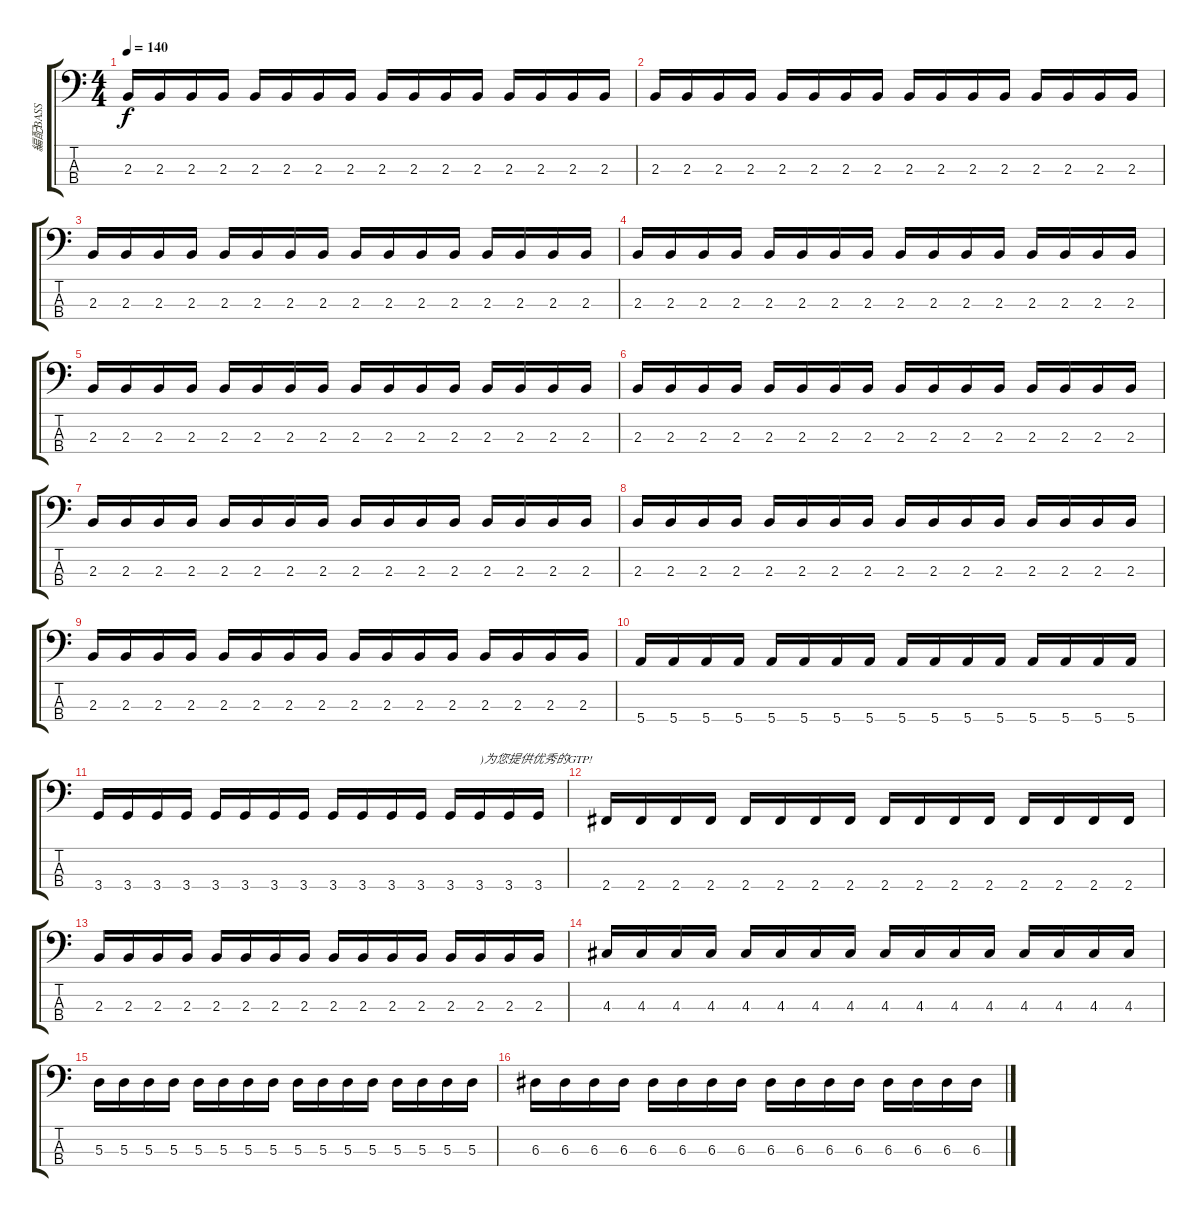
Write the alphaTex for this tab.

\track ("編配BASS" "編配BASS") {instrument electricbassfinger}
\staff {score tabs}
\tuning (G2 D2 A1 E1) {hide}
\ts (4 4)
\tempo 140
\clef f4
\ks c
2.3.16{dy f} 2.3.16 2.3.16 2.3.16 2.3.16 2.3.16 2.3.16 2.3.16 2.3.16 2.3.16 2.3.16 2.3.16 2.3.16 2.3.16 2.3.16 2.3.16 |
2.3.16 2.3.16 2.3.16 2.3.16 2.3.16 2.3.16 2.3.16 2.3.16 2.3.16 2.3.16 2.3.16 2.3.16 2.3.16 2.3.16 2.3.16 2.3.16 |
2.3.16 2.3.16 2.3.16 2.3.16 2.3.16 2.3.16 2.3.16 2.3.16 2.3.16 2.3.16 2.3.16 2.3.16 2.3.16 2.3.16 2.3.16 2.3.16 |
2.3.16 2.3.16 2.3.16 2.3.16 2.3.16 2.3.16 2.3.16 2.3.16 2.3.16 2.3.16 2.3.16 2.3.16 2.3.16 2.3.16 2.3.16 2.3.16 |
2.3.16 2.3.16 2.3.16 2.3.16 2.3.16 2.3.16 2.3.16 2.3.16 2.3.16 2.3.16 2.3.16 2.3.16 2.3.16 2.3.16 2.3.16 2.3.16 |
2.3.16 2.3.16 2.3.16 2.3.16 2.3.16 2.3.16 2.3.16 2.3.16 2.3.16 2.3.16 2.3.16 2.3.16 2.3.16 2.3.16 2.3.16 2.3.16 |
2.3.16 2.3.16 2.3.16 2.3.16 2.3.16 2.3.16 2.3.16 2.3.16 2.3.16 2.3.16 2.3.16 2.3.16 2.3.16 2.3.16 2.3.16 2.3.16 |
2.3.16 2.3.16 2.3.16 2.3.16 2.3.16 2.3.16 2.3.16 2.3.16 2.3.16 2.3.16 2.3.16 2.3.16 2.3.16 2.3.16 2.3.16 2.3.16 |
2.3.16 2.3.16 2.3.16 2.3.16 2.3.16 2.3.16 2.3.16 2.3.16 2.3.16 2.3.16 2.3.16 2.3.16 2.3.16 2.3.16 2.3.16 2.3.16 |
5.4.16 5.4.16 5.4.16 5.4.16 5.4.16 5.4.16 5.4.16 5.4.16 5.4.16 5.4.16 5.4.16 5.4.16 5.4.16 5.4.16 5.4.16 5.4.16 |
3.4.16 3.4.16 3.4.16 3.4.16 3.4.16 3.4.16 3.4.16 3.4.16 3.4.16 3.4.16 3.4.16 3.4.16 3.4.16 3.4.16{txt ")为您提供优秀的GTP!"} 3.4.16 3.4.16 |
2.4.16 2.4.16 2.4.16 2.4.16 2.4.16 2.4.16 2.4.16 2.4.16 2.4.16 2.4.16 2.4.16 2.4.16 2.4.16 2.4.16 2.4.16 2.4.16 |
2.3.16 2.3.16 2.3.16 2.3.16 2.3.16 2.3.16 2.3.16 2.3.16 2.3.16 2.3.16 2.3.16 2.3.16 2.3.16 2.3.16 2.3.16 2.3.16 |
4.3.16 4.3.16 4.3.16 4.3.16 4.3.16 4.3.16 4.3.16 4.3.16 4.3.16 4.3.16 4.3.16 4.3.16 4.3.16 4.3.16 4.3.16 4.3.16 |
5.3.16 5.3.16 5.3.16 5.3.16 5.3.16 5.3.16 5.3.16 5.3.16 5.3.16 5.3.16 5.3.16 5.3.16 5.3.16 5.3.16 5.3.16 5.3.16 |
6.3.16 6.3.16 6.3.16 6.3.16 6.3.16 6.3.16 6.3.16 6.3.16 6.3.16 6.3.16 6.3.16 6.3.16 6.3.16 6.3.16 6.3.16 6.3.16
